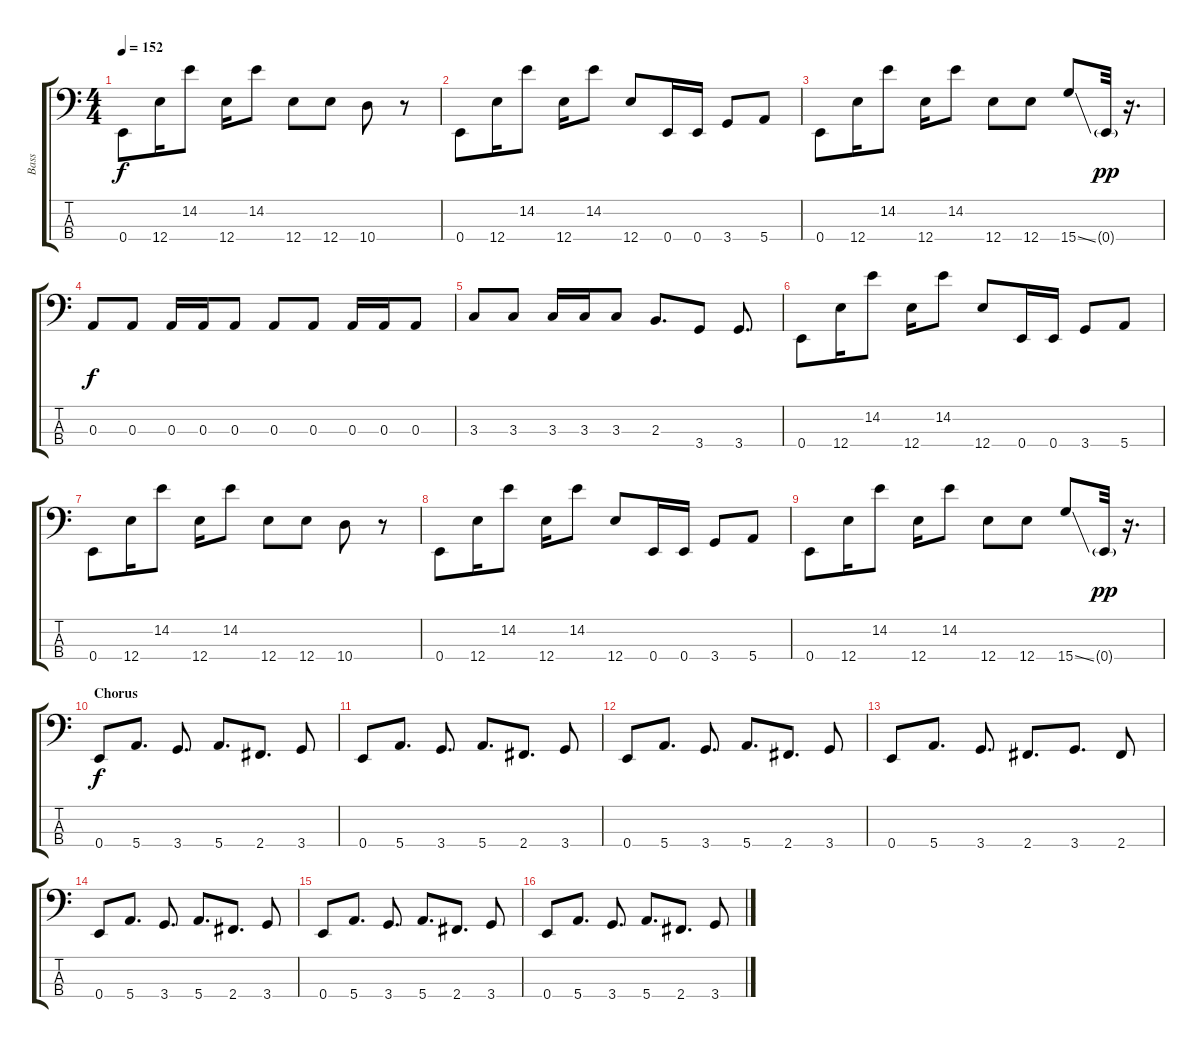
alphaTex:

\track ("Bass" "Bass") {instrument electricbassfinger}
\staff {score tabs}
\tuning (G2 D2 A1 E1) {hide}
\ts (4 4)
\tempo 152
\clef f4
\ks c
0.4.8{dy f} 12.4.16 14.2.8 12.4.16 14.2.8 12.4.8 12.4.8 10.4.8 r.8 |
0.4.8 12.4.16 14.2.8 12.4.16 14.2.8 12.4.8 0.4.16 0.4.16 3.4.8 5.4.8 |
0.4.8 12.4.16 14.2.8 12.4.16 14.2.8 12.4.8 12.4.8 15.4{ss}.8 0.4{g}.32{dy pp} r.16{d} |
0.3.8{dy f} 0.3.8 0.3.16 0.3.16 0.3.8 0.3.8 0.3.8 0.3.16 0.3.16 0.3.8 |
3.3.8 3.3.8 3.3.16 3.3.16 3.3.8 2.3.8{d} 3.4.8 3.4.8{d} |
0.4.8 12.4.16 14.2.8 12.4.16 14.2.8 12.4.8 0.4.16 0.4.16 3.4.8 5.4.8 |
0.4.8 12.4.16 14.2.8 12.4.16 14.2.8 12.4.8 12.4.8 10.4.8 r.8 |
0.4.8 12.4.16 14.2.8 12.4.16 14.2.8 12.4.8 0.4.16 0.4.16 3.4.8 5.4.8 |
0.4.8 12.4.16 14.2.8 12.4.16 14.2.8 12.4.8 12.4.8 15.4{ss}.8 0.4{g}.32{dy pp} r.16{d} |
\section ("" "Chorus")
0.4.8{dy f} 5.4.8{d} 3.4.8{d} 5.4.8{d} 2.4.8{d} 3.4.8 |
0.4.8 5.4.8{d} 3.4.8{d} 5.4.8{d} 2.4.8{d} 3.4.8 |
0.4.8 5.4.8{d} 3.4.8{d} 5.4.8{d} 2.4.8{d} 3.4.8 |
0.4.8 5.4.8{d} 3.4.8{d} 2.4.8{d} 3.4.8{d} 2.4.8 |
0.4.8 5.4.8{d} 3.4.8{d} 5.4.8{d} 2.4.8{d} 3.4.8 |
0.4.8 5.4.8{d} 3.4.8{d} 5.4.8{d} 2.4.8{d} 3.4.8 |
0.4.8 5.4.8{d} 3.4.8{d} 5.4.8{d} 2.4.8{d} 3.4.8
